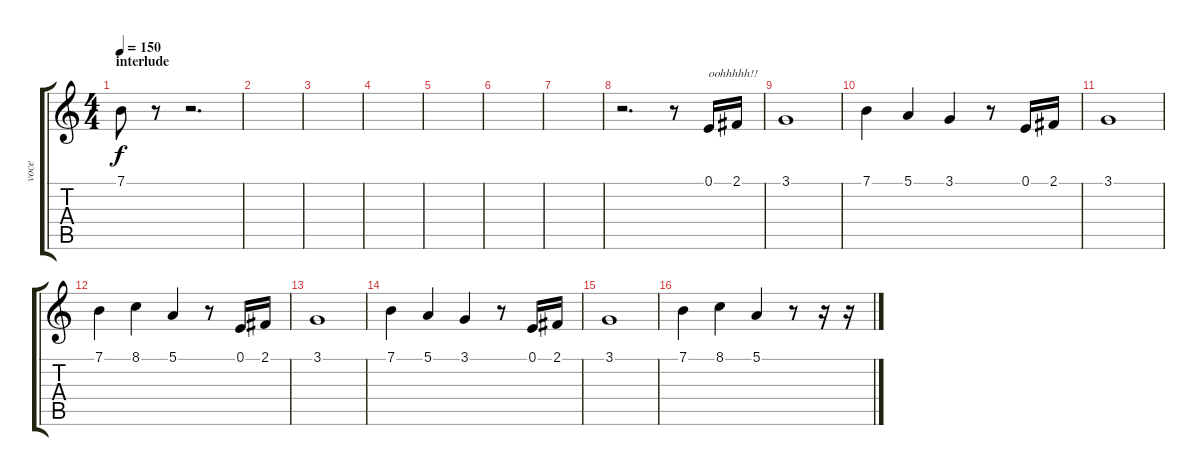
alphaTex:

\track ("voce" "voce") {instrument baritonesax}
\staff {score tabs}
\tuning (E4 B3 G3 D3 A2 E2) {hide}
\ts (4 4)
\section ("" "interlude")
\tempo 150
\clef g2
\ks c
7.1{t}.8{dy f} r.8 r.2{d} |
|
|
|
|
|
|
r.2{d} r.8 0.1.16{txt "oohhhhh!!"} 2.1.16 |
3.1.1 |
7.1.4 5.1.4 3.1.4 r.8 0.1.16 2.1.16 |
3.1.1 |
7.1.4 8.1.4 5.1.4 r.8 0.1.16 2.1.16 |
3.1.1 |
7.1.4 5.1.4 3.1.4 r.8 0.1.16 2.1.16 |
3.1.1 |
7.1.4 8.1.4 5.1.4 r.8 r.16 r.16
